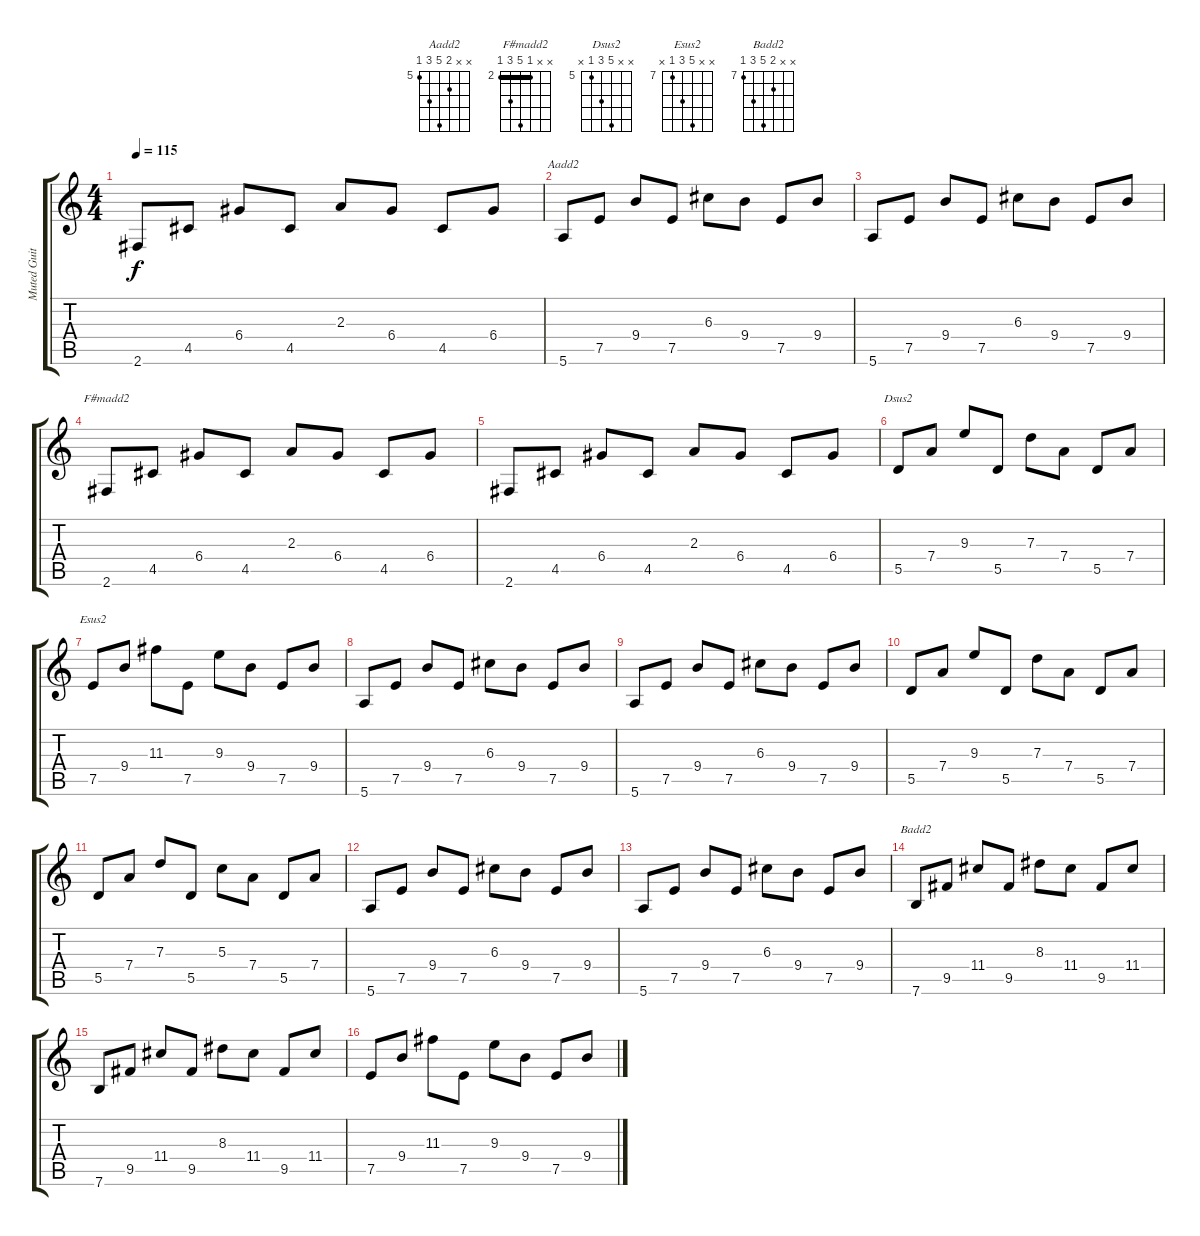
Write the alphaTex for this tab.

\track ("Muted Guitar        " "Muted Guit") {instrument electricguitarmuted}
\staff {score tabs}
\tuning (E4 B3 G3 D3 A2 E2) {hide}
\chord ("Aadd2" x x 6 9 7 5) {firstfret 5}
\chord ("F#madd2" x x 2 6 4 2) {firstfret 2 barre 2}
\chord ("Dsus2" x x 9 7 5 x) {firstfret 5}
\chord ("Esus2" x x 11 9 7 x) {firstfret 7}
\chord ("Badd2" x x 8 11 9 7) {firstfret 7}
\ts (4 4)
\tempo 115
\clef g2
\ks c
2.6.8{dy f} 4.5.8 6.4.8 4.5.8 2.3.8 6.4.8 4.5.8 6.4.8 |
5.6.8{ch "Aadd2"} 7.5.8 9.4.8 7.5.8 6.3.8 9.4.8 7.5.8 9.4.8 |
5.6.8 7.5.8 9.4.8 7.5.8 6.3.8 9.4.8 7.5.8 9.4.8 |
2.6.8{ch "F#madd2"} 4.5.8 6.4.8 4.5.8 2.3.8 6.4.8 4.5.8 6.4.8 |
2.6.8 4.5.8 6.4.8 4.5.8 2.3.8 6.4.8 4.5.8 6.4.8 |
5.5.8{ch "Dsus2"} 7.4.8 9.3.8 5.5.8 7.3.8 7.4.8 5.5.8 7.4.8 |
7.5.8{ch "Esus2"} 9.4.8 11.3.8 7.5.8 9.3.8 9.4.8 7.5.8 9.4.8 |
5.6.8 7.5.8 9.4.8 7.5.8 6.3.8 9.4.8 7.5.8 9.4.8 |
5.6.8 7.5.8 9.4.8 7.5.8 6.3.8 9.4.8 7.5.8 9.4.8 |
5.5.8 7.4.8 9.3.8 5.5.8 7.3.8 7.4.8 5.5.8 7.4.8 |
5.5.8 7.4.8 7.3.8 5.5.8 5.3.8 7.4.8 5.5.8 7.4.8 |
5.6.8 7.5.8 9.4.8 7.5.8 6.3.8 9.4.8 7.5.8 9.4.8 |
5.6.8 7.5.8 9.4.8 7.5.8 6.3.8 9.4.8 7.5.8 9.4.8 |
7.6.8{ch "Badd2"} 9.5.8 11.4.8 9.5.8 8.3.8 11.4.8 9.5.8 11.4.8 |
7.6.8 9.5.8 11.4.8 9.5.8 8.3.8 11.4.8 9.5.8 11.4.8 |
7.5.8 9.4.8 11.3.8 7.5.8 9.3.8 9.4.8 7.5.8 9.4.8
